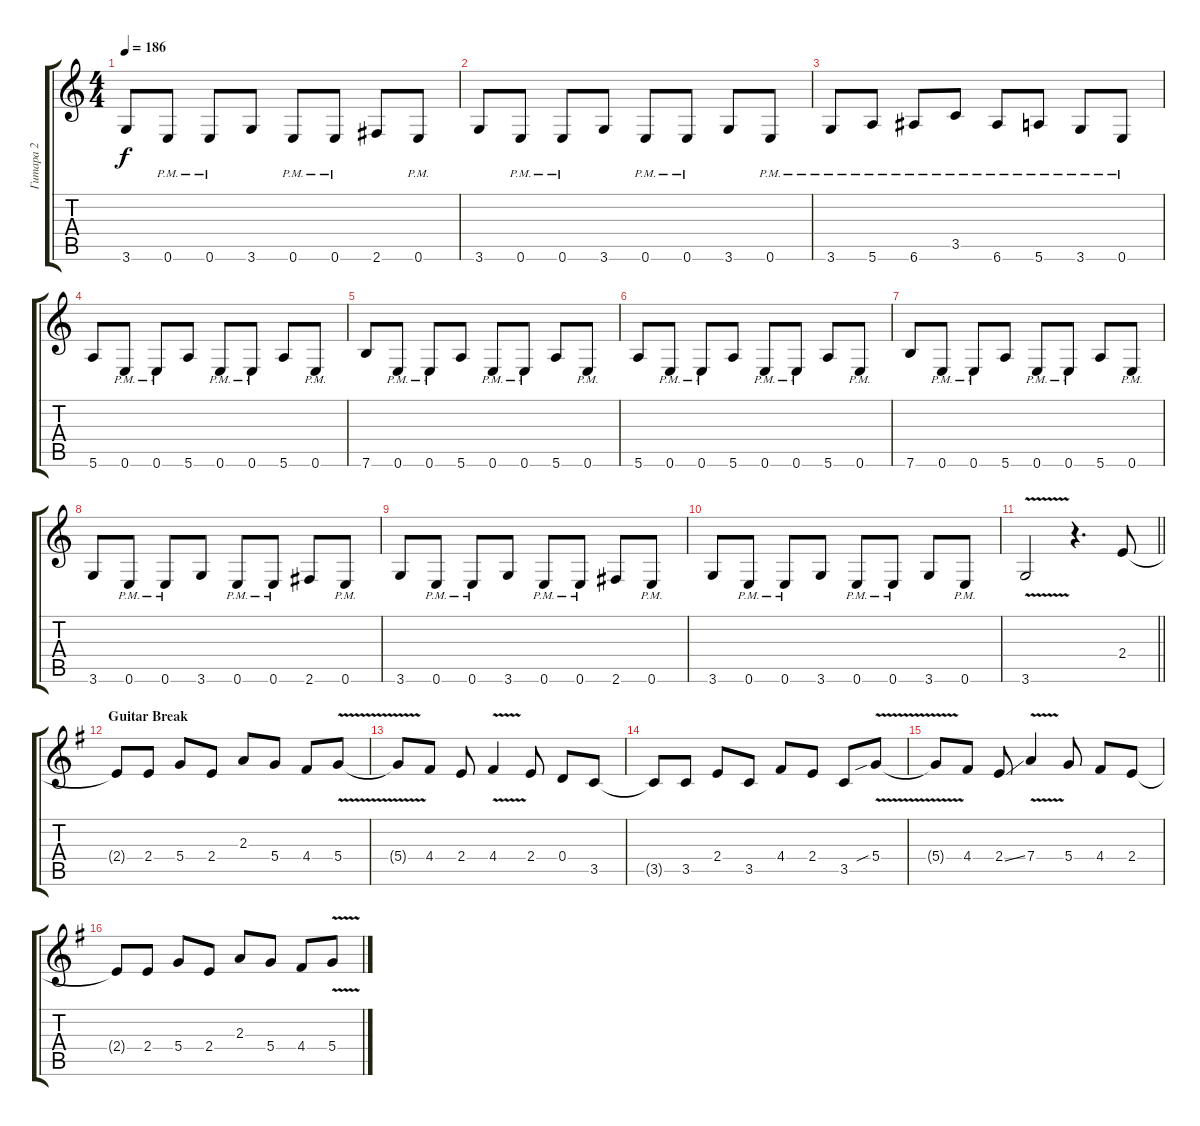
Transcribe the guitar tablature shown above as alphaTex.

\track ("Гитара 2" "Гитара 2") {instrument distortionguitar}
\staff {score tabs}
\tuning (E4 B3 G3 D3 A2 E2) {hide}
\ts (4 4)
\tempo 186
\clef g2
\ks aminor
3.6.8{dy f} 0.6{pm}.8 0.6{pm}.8 3.6.8 0.6{pm}.8 0.6{pm}.8 2.6.8 0.6{pm}.8 |
3.6.8 0.6{pm}.8 0.6{pm}.8 3.6.8 0.6{pm}.8 0.6{pm}.8 3.6.8 0.6{pm}.8 |
3.6{pm}.8 5.6{pm}.8 6.6{pm}.8 3.5{pm}.8 6.6{pm}.8 5.6{pm}.8 3.6{pm}.8 0.6{pm}.8 |
5.6.8 0.6{pm}.8 0.6{pm}.8 5.6.8 0.6{pm}.8 0.6{pm}.8 5.6.8 0.6{pm}.8 |
7.6.8 0.6{pm}.8 0.6{pm}.8 5.6.8 0.6{pm}.8 0.6{pm}.8 5.6.8 0.6{pm}.8 |
5.6.8 0.6{pm}.8 0.6{pm}.8 5.6.8 0.6{pm}.8 0.6{pm}.8 5.6.8 0.6{pm}.8 |
7.6.8 0.6{pm}.8 0.6{pm}.8 5.6.8 0.6{pm}.8 0.6{pm}.8 5.6.8 0.6{pm}.8 |
3.6.8 0.6{pm}.8 0.6{pm}.8 3.6.8 0.6{pm}.8 0.6{pm}.8 2.6.8 0.6{pm}.8 |
3.6.8 0.6{pm}.8 0.6{pm}.8 3.6.8 0.6{pm}.8 0.6{pm}.8 2.6.8 0.6{pm}.8 |
3.6.8 0.6{pm}.8 0.6{pm}.8 3.6.8 0.6{pm}.8 0.6{pm}.8 3.6.8 0.6{pm}.8 |
\barLineRight lightlight
3.6{v}.2 r.4{d} 2.4.8 |
\section ("" "Guitar Break")
\ks eminor
2.4{t}.8 2.4.8 5.4.8 2.4.8 2.3.8 5.4.8 4.4.8 5.4{v}.8 |
5.4{t}.8 4.4.8 2.4.8 4.4{v}.4 2.4.8 0.4.8 3.5.8 |
3.5{t}.8 3.5.8 2.4.8 3.5.8 4.4.8 2.4.8 3.5.8 5.4{v sib}.8 |
5.4{t}.8 4.4.8 2.4{ss}.8 7.4{v}.4 5.4.8 4.4.8 2.4.8 |
2.4{t}.8 2.4.8 5.4.8 2.4.8 2.3.8 5.4.8 4.4.8 5.4{v}.8
